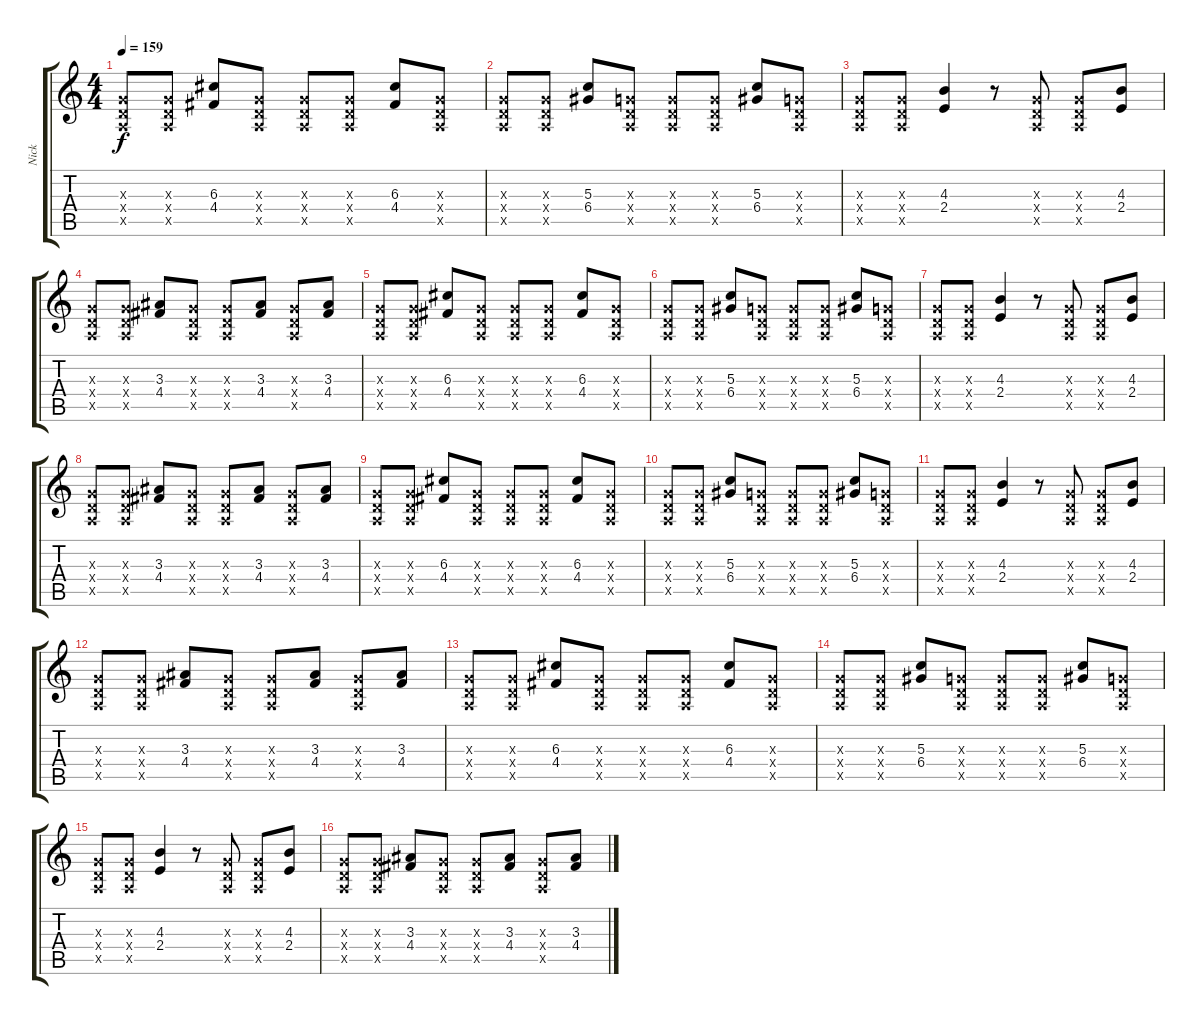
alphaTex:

\track ("Nick " "Nick ") {instrument distortionguitar}
\staff {score tabs}
\tuning (E4 B3 G3 D3 A2 E2) {hide}
\ts (4 4)
\tempo 159
\clef g2
\ks c
(0.3{x} 0.4{x} 0.5{x}).8{dy f} (0.3{x} 0.4{x} 0.5{x}).8 (6.3 4.4).8 (0.3{x} 0.4{x} 0.5{x}).8 (0.3{x} 0.4{x} 0.5{x}).8 (0.3{x} 0.4{x} 0.5{x}).8 (6.3 4.4).8 (0.3{x} 0.4{x} 0.5{x}).8 |
(0.3{x} 0.4{x} 0.5{x}).8 (0.3{x} 0.4{x} 0.5{x}).8 (5.3 6.4).8 (0.3{x} 0.4{x} 0.5{x}).8 (0.3{x} 0.4{x} 0.5{x}).8 (0.3{x} 0.4{x} 0.5{x}).8 (5.3 6.4).8 (0.3{x} 0.4{x} 0.5{x}).8 |
(0.3{x} 0.4{x} 0.5{x}).8 (0.3{x} 0.4{x} 0.5{x}).8 (4.3 2.4).4 r.8 (0.3{x} 0.4{x} 0.5{x}).8 (0.3{x} 0.4{x} 0.5{x}).8 (4.3 2.4).8 |
(0.3{x} 0.4{x} 0.5{x}).8 (0.3{x} 0.4{x} 0.5{x}).8 (3.3 4.4).8 (0.3{x} 0.4{x} 0.5{x}).8 (0.3{x} 0.4{x} 0.5{x}).8 (3.3 4.4).8 (0.3{x} 0.4{x} 0.5{x}).8 (3.3 4.4).8 |
(0.3{x} 0.4{x} 0.5{x}).8 (0.3{x} 0.4{x} 0.5{x}).8 (6.3 4.4).8 (0.3{x} 0.4{x} 0.5{x}).8 (0.3{x} 0.4{x} 0.5{x}).8 (0.3{x} 0.4{x} 0.5{x}).8 (6.3 4.4).8 (0.3{x} 0.4{x} 0.5{x}).8 |
(0.3{x} 0.4{x} 0.5{x}).8 (0.3{x} 0.4{x} 0.5{x}).8 (5.3 6.4).8 (0.3{x} 0.4{x} 0.5{x}).8 (0.3{x} 0.4{x} 0.5{x}).8 (0.3{x} 0.4{x} 0.5{x}).8 (5.3 6.4).8 (0.3{x} 0.4{x} 0.5{x}).8 |
(0.3{x} 0.4{x} 0.5{x}).8 (0.3{x} 0.4{x} 0.5{x}).8 (4.3 2.4).4 r.8 (0.3{x} 0.4{x} 0.5{x}).8 (0.3{x} 0.4{x} 0.5{x}).8 (4.3 2.4).8 |
(0.3{x} 0.4{x} 0.5{x}).8 (0.3{x} 0.4{x} 0.5{x}).8 (3.3 4.4).8 (0.3{x} 0.4{x} 0.5{x}).8 (0.3{x} 0.4{x} 0.5{x}).8 (3.3 4.4).8 (0.3{x} 0.4{x} 0.5{x}).8 (3.3 4.4).8 |
(0.3{x} 0.4{x} 0.5{x}).8 (0.3{x} 0.4{x} 0.5{x}).8 (6.3 4.4).8 (0.3{x} 0.4{x} 0.5{x}).8 (0.3{x} 0.4{x} 0.5{x}).8 (0.3{x} 0.4{x} 0.5{x}).8 (6.3 4.4).8 (0.3{x} 0.4{x} 0.5{x}).8 |
(0.3{x} 0.4{x} 0.5{x}).8 (0.3{x} 0.4{x} 0.5{x}).8 (5.3 6.4).8 (0.3{x} 0.4{x} 0.5{x}).8 (0.3{x} 0.4{x} 0.5{x}).8 (0.3{x} 0.4{x} 0.5{x}).8 (5.3 6.4).8 (0.3{x} 0.4{x} 0.5{x}).8 |
(0.3{x} 0.4{x} 0.5{x}).8 (0.3{x} 0.4{x} 0.5{x}).8 (4.3 2.4).4 r.8 (0.3{x} 0.4{x} 0.5{x}).8 (0.3{x} 0.4{x} 0.5{x}).8 (4.3 2.4).8 |
(0.3{x} 0.4{x} 0.5{x}).8 (0.3{x} 0.4{x} 0.5{x}).8 (3.3 4.4).8 (0.3{x} 0.4{x} 0.5{x}).8 (0.3{x} 0.4{x} 0.5{x}).8 (3.3 4.4).8 (0.3{x} 0.4{x} 0.5{x}).8 (3.3 4.4).8 |
(0.3{x} 0.4{x} 0.5{x}).8 (0.3{x} 0.4{x} 0.5{x}).8 (6.3 4.4).8 (0.3{x} 0.4{x} 0.5{x}).8 (0.3{x} 0.4{x} 0.5{x}).8 (0.3{x} 0.4{x} 0.5{x}).8 (6.3 4.4).8 (0.3{x} 0.4{x} 0.5{x}).8 |
(0.3{x} 0.4{x} 0.5{x}).8 (0.3{x} 0.4{x} 0.5{x}).8 (5.3 6.4).8 (0.3{x} 0.4{x} 0.5{x}).8 (0.3{x} 0.4{x} 0.5{x}).8 (0.3{x} 0.4{x} 0.5{x}).8 (5.3 6.4).8 (0.3{x} 0.4{x} 0.5{x}).8 |
(0.3{x} 0.4{x} 0.5{x}).8 (0.3{x} 0.4{x} 0.5{x}).8 (4.3 2.4).4 r.8 (0.3{x} 0.4{x} 0.5{x}).8 (0.3{x} 0.4{x} 0.5{x}).8 (4.3 2.4).8 |
(0.3{x} 0.4{x} 0.5{x}).8 (0.3{x} 0.4{x} 0.5{x}).8 (3.3 4.4).8 (0.3{x} 0.4{x} 0.5{x}).8 (0.3{x} 0.4{x} 0.5{x}).8 (3.3 4.4).8 (0.3{x} 0.4{x} 0.5{x}).8 (3.3 4.4).8
